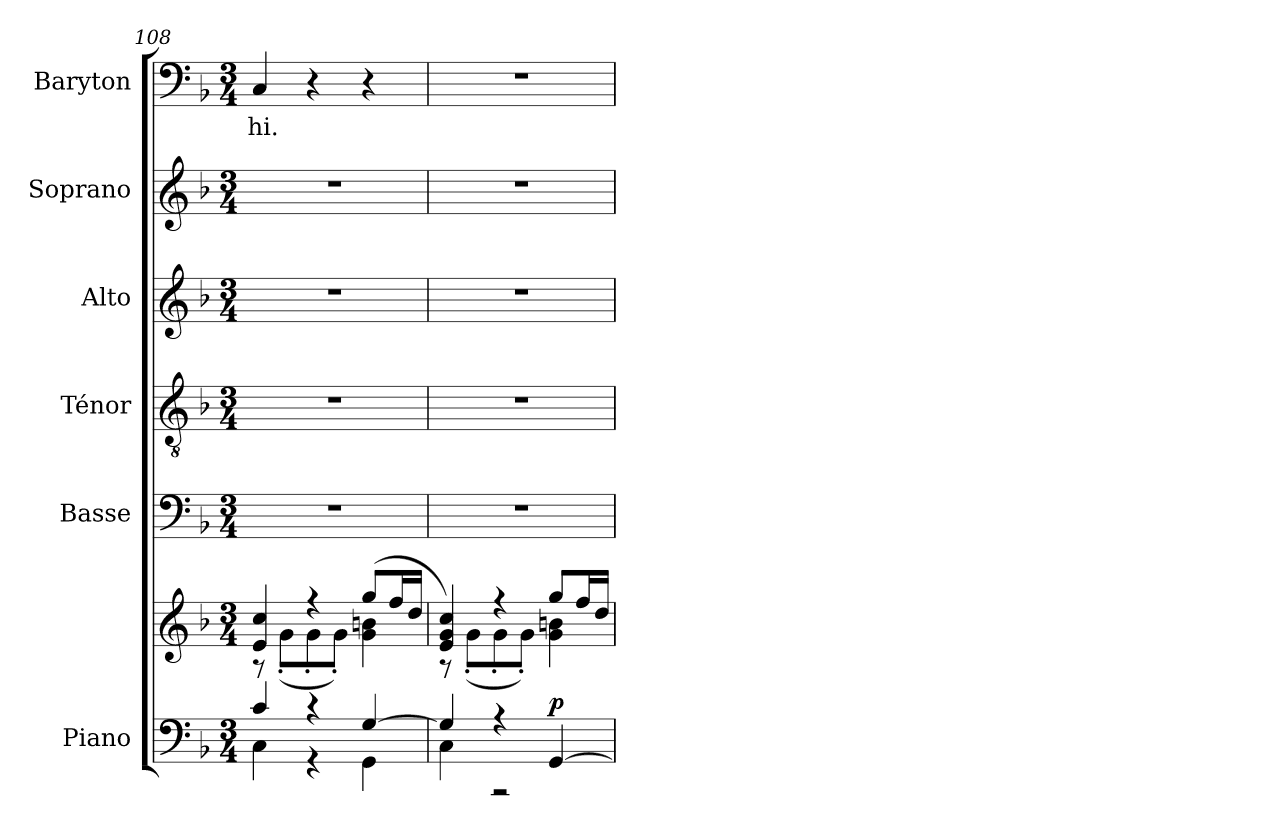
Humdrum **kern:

**kern	**kern	**dynam	**kern	**kern	**kern	**kern	**kern	**text
*part6	*part6	*part6	*part5	*part4	*part3	*part2	*part1	*part1
*staff7	*staff6	*staff6/7	*staff5	*staff4	*staff3	*staff2	*staff1	*staff1
*I"Piano	*	*	*I"Basse	*I"Ténor	*I"Alto	*I"Soprano	*I"Baryton	*
*I'Pno.	*	*	*I'B.	*I'T.	*I'Alt.	*I'So.	*I'Bar.	*
*clefF4	*clefG2	*	*clefF4	*clefGv2	*clefG2	*clefG2	*clefF4	*
*k[b-]	*k[b-]	*	*k[b-]	*k[b-]	*k[b-]	*k[b-]	*k[b-]	*
*M3/4	*M3/4	*	*M3/4	*M3/4	*M3/4	*M3/4	*M3/4	*
=108	=108	=108	=108	=108	=108	=108	=108	=108
*^	*^	*	*	*	*	*	*	*
!	!	!	!	!	!	!	!	!	!	!LO:LY:b
4c/	4C\	4e/ 4cc/	8r	.	2.r	2.r	2.r	2.r	4C/	-hi.
.	.	.	(8g'\L	.	.	.	.	.	.	.
4r	4r	4r	8g'\	.	.	.	.	.	4r	.
.	.	.	8g'\J)	.	.	.	.	.	.	.
[4G/	4GG\	(8gg/L	4g\ 4bn\	.	.	.	.	.	4r	.
.	.	16ff/L	.	.	.	.	.	.	.	.
.	.	16dd/JJ	.	.	.	.	.	.	.	.
=109	=109	=109	=109	=109	=109	=109	=109	=109	=109	=109
4G/]	4C\	4e/ 4g/ 4cc/)	8r	.	2.r	2.r	2.r	2.r	2.r	.
.	.	.	(8g'\L	.	.	.	.	.	.	.
4r	2r	4r	8g'\	.	.	.	.	.	.	.
.	.	.	8g'\J)	.	.	.	.	.	.	.
!	!	!	!	!LO:DY:a=2	!	!	!	!	!	!
[4GG/	.	8gg/L	4g\ 4bn\	p	.	.	.	.	.	.
.	.	16ff/L	.	.	.	.	.	.	.	.
.	.	16dd/JJ	.	.	.	.	.	.	.	.
*v	*v	*	*	*	*	*	*	*	*	*
*	*v	*v	*	*	*	*	*	*	*
=	=	=	=	=	=	=	=	=
*-	*-	*-	*-	*-	*-	*-	*-	*-
